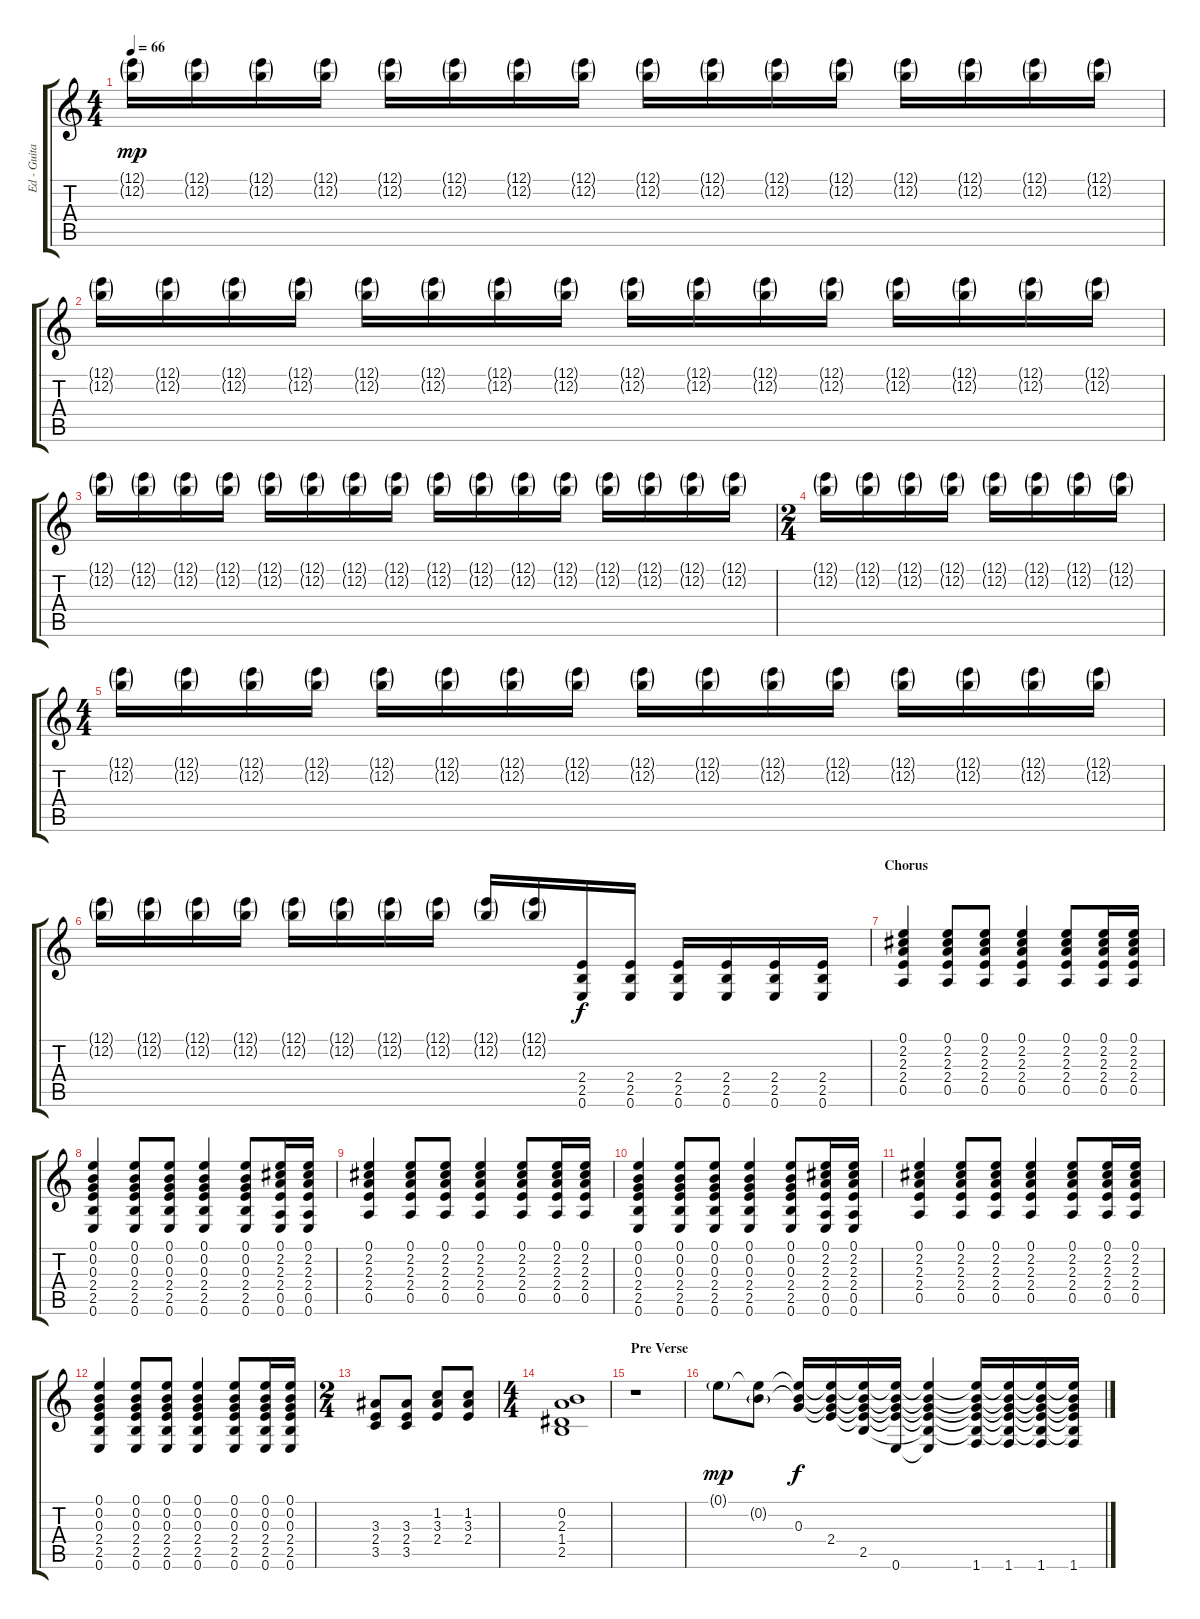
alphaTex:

\track ("Ed - Guitar" "Ed - Guita") {instrument electricguitarjazz}
\staff {score tabs}
\tuning (E4 B3 G3 D3 A2 E2) {hide}
\ts (4 4)
\tempo 66
\clef g2
\ks c
(12.1{g} 12.2{g}).16{dy mp} (12.1{g} 12.2{g}).16 (12.1{g} 12.2{g}).16 (12.1{g} 12.2{g}).16 (12.1{g} 12.2{g}).16 (12.1{g} 12.2{g}).16 (12.1{g} 12.2{g}).16 (12.1{g} 12.2{g}).16 (12.1{g} 12.2{g}).16 (12.1{g} 12.2{g}).16 (12.1{g} 12.2{g}).16 (12.1{g} 12.2{g}).16 (12.1{g} 12.2{g}).16 (12.1{g} 12.2{g}).16 (12.1{g} 12.2{g}).16 (12.1{g} 12.2{g}).16 |
(12.1{g} 12.2{g}).16 (12.1{g} 12.2{g}).16 (12.1{g} 12.2{g}).16 (12.1{g} 12.2{g}).16 (12.1{g} 12.2{g}).16 (12.1{g} 12.2{g}).16 (12.1{g} 12.2{g}).16 (12.1{g} 12.2{g}).16 (12.1{g} 12.2{g}).16 (12.1{g} 12.2{g}).16 (12.1{g} 12.2{g}).16 (12.1{g} 12.2{g}).16 (12.1{g} 12.2{g}).16 (12.1{g} 12.2{g}).16 (12.1{g} 12.2{g}).16 (12.1{g} 12.2{g}).16 |
(12.1{g} 12.2{g}).16 (12.1{g} 12.2{g}).16 (12.1{g} 12.2{g}).16 (12.1{g} 12.2{g}).16 (12.1{g} 12.2{g}).16 (12.1{g} 12.2{g}).16 (12.1{g} 12.2{g}).16 (12.1{g} 12.2{g}).16 (12.1{g} 12.2{g}).16 (12.1{g} 12.2{g}).16 (12.1{g} 12.2{g}).16 (12.1{g} 12.2{g}).16 (12.1{g} 12.2{g}).16 (12.1{g} 12.2{g}).16 (12.1{g} 12.2{g}).16 (12.1{g} 12.2{g}).16 |
\ts (2 4)
(12.1{g} 12.2{g}).16 (12.1{g} 12.2{g}).16 (12.1{g} 12.2{g}).16 (12.1{g} 12.2{g}).16 (12.1{g} 12.2{g}).16 (12.1{g} 12.2{g}).16 (12.1{g} 12.2{g}).16 (12.1{g} 12.2{g}).16 |
\ts (4 4)
(12.1{g} 12.2{g}).16 (12.1{g} 12.2{g}).16 (12.1{g} 12.2{g}).16 (12.1{g} 12.2{g}).16 (12.1{g} 12.2{g}).16 (12.1{g} 12.2{g}).16 (12.1{g} 12.2{g}).16 (12.1{g} 12.2{g}).16 (12.1{g} 12.2{g}).16 (12.1{g} 12.2{g}).16 (12.1{g} 12.2{g}).16 (12.1{g} 12.2{g}).16 (12.1{g} 12.2{g}).16 (12.1{g} 12.2{g}).16 (12.1{g} 12.2{g}).16 (12.1{g} 12.2{g}).16 |
(12.1{g} 12.2{g}).16 (12.1{g} 12.2{g}).16 (12.1{g} 12.2{g}).16 (12.1{g} 12.2{g}).16 (12.1{g} 12.2{g}).16 (12.1{g} 12.2{g}).16 (12.1{g} 12.2{g}).16 (12.1{g} 12.2{g}).16 (12.1{g} 12.2{g}).16 (12.1{g} 12.2{g}).16 (2.4 2.5 0.6).16{dy f volume 14 instrument electricguitarjazz} (2.4 2.5 0.6).16 (2.4 2.5 0.6).16 (2.4 2.5 0.6).16 (2.4 2.5 0.6).16 (2.4 2.5 0.6).16 |
\section ("" "Chorus")
(0.1 2.2 2.3 2.4 0.5).4 (0.1 2.2 2.3 2.4 0.5).8 (0.1 2.2 2.3 2.4 0.5).8 (0.1 2.2 2.3 2.4 0.5).4 (0.1 2.2 2.3 2.4 0.5).8 (0.1 2.2 2.3 2.4 0.5).16 (0.1 2.2 2.3 2.4 0.5).16 |
(0.1 0.2 0.3 2.4 2.5 0.6).4 (0.1 0.2 0.3 2.4 2.5 0.6).8 (0.1 0.2 0.3 2.4 2.5 0.6).8 (0.1 0.2 0.3 2.4 2.5 0.6).4 (0.1 0.2 0.3 2.4 2.5 0.6).8 (0.1 2.2 2.3 2.4 0.5 0.6).16 (0.1 2.2 2.3 2.4 0.5 0.6).16 |
(0.1 2.2 2.3 2.4 0.5).4 (0.1 2.2 2.3 2.4 0.5).8 (0.1 2.2 2.3 2.4 0.5).8 (0.1 2.2 2.3 2.4 0.5).4 (0.1 2.2 2.3 2.4 0.5).8 (0.1 2.2 2.3 2.4 0.5).16 (0.1 2.2 2.3 2.4 0.5).16 |
(0.1 0.2 0.3 2.4 2.5 0.6).4 (0.1 0.2 0.3 2.4 2.5 0.6).8 (0.1 0.2 0.3 2.4 2.5 0.6).8 (0.1 0.2 0.3 2.4 2.5 0.6).4 (0.1 0.2 0.3 2.4 2.5 0.6).8 (0.1 2.2 2.3 2.4 0.5 0.6).16 (0.1 2.2 2.3 2.4 0.5 0.6).16 |
(0.1 2.2 2.3 2.4 0.5).4 (0.1 2.2 2.3 2.4 0.5).8 (0.1 2.2 2.3 2.4 0.5).8 (0.1 2.2 2.3 2.4 0.5).4 (0.1 2.2 2.3 2.4 0.5).8 (0.1 2.2 2.3 2.4 0.5).16 (0.1 2.2 2.3 2.4 0.5).16 |
(0.1 0.2 0.3 2.4 2.5 0.6).4 (0.1 0.2 0.3 2.4 2.5 0.6).8 (0.1 0.2 0.3 2.4 2.5 0.6).8 (0.1 0.2 0.3 2.4 2.5 0.6).4 (0.1 0.2 0.3 2.4 2.5 0.6).8 (0.1 0.2 0.3 2.4 2.5 0.6).16 (0.1 0.2 0.3 2.4 2.5 0.6).16 |
\ts (2 4)
(3.3 2.4 3.5).8 (3.3 2.4 3.5).8 (1.2 3.3 2.4).8 (1.2 3.3 2.4).8 |
\ts (4 4)
(0.2 2.3 1.4 2.5).1 |
\section ("" "Pre Verse")
r.1 |
0.1{g}.8{dy mp} (0.1{t} 0.2{g}).8 (0.1{t} 0.2{t} 0.3).16{dy f} (0.1{t} 0.2{t} 0.3{t} 2.4).16 (0.1{t} 0.2{t} 0.3{t} 2.4{t} 2.5).16 (0.1{t} 0.2{t} 0.3{t} 2.4{t} 0.6).16 (0.1{t} 0.2{t} 0.3{t} 2.4{t} 2.5{t} 0.6{t}).4 (0.1{t} 0.2{t} 0.3{t} 2.4{t} 2.5{t} 1.6).16 (0.1{t} 0.2{t} 0.3{t} 2.4{t} 2.5{t} 1.6).16 (0.1{t} 0.2{t} 0.3{t} 2.4{t} 2.5{t} 1.6).16 (0.1{t} 0.2{t} 0.3{t} 2.4{t} 2.5{t} 1.6).16
